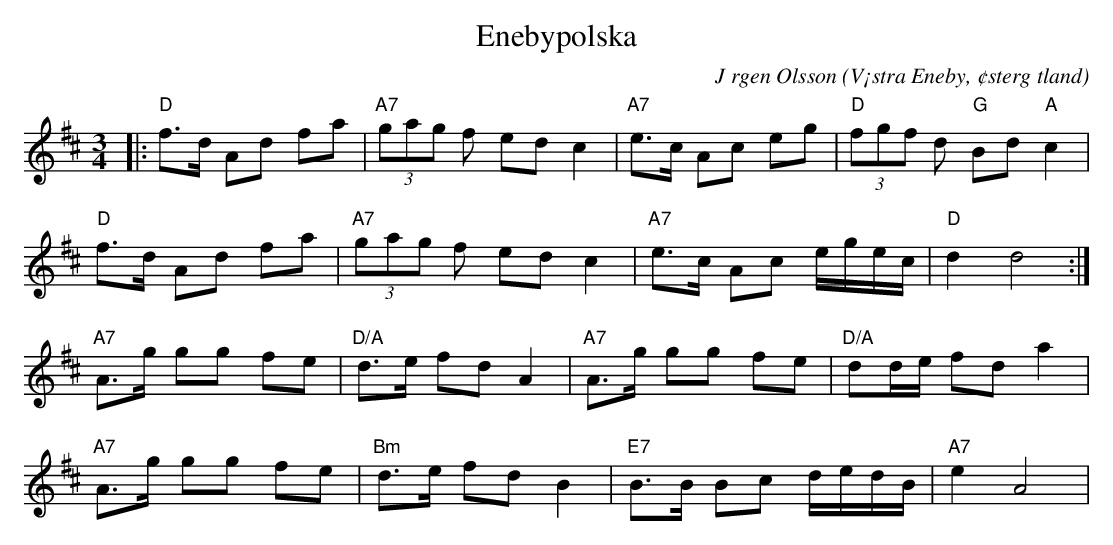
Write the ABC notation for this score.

X:1
T:Enebypolska
C:J rgen Olsson
O:V¡stra Eneby, ¢sterg tland
M:3/4
L:1/8
K:D
|: "D"f>d Ad fa | "A7"(3gag f ed c2 | "A7"e>c Ac eg | "D"(3fgf d "G"Bd "A"c2 |
   "D"f>d Ad fa | "A7"(3gag f ed c2 | "A7"e>c Ac e/g/e/c/ | "D"d2 d4:|
 "A7"A>g gg fe | "D/A"d>e fd A2 | "A7"A>g gg fe | "D/A" dd/e/ fd a2 |
 "A7"A>g gg fe | "Bm"d>e fd B2 | "E7"B>B Bc d/e/d/B/ | "A7" e2 A4 |
